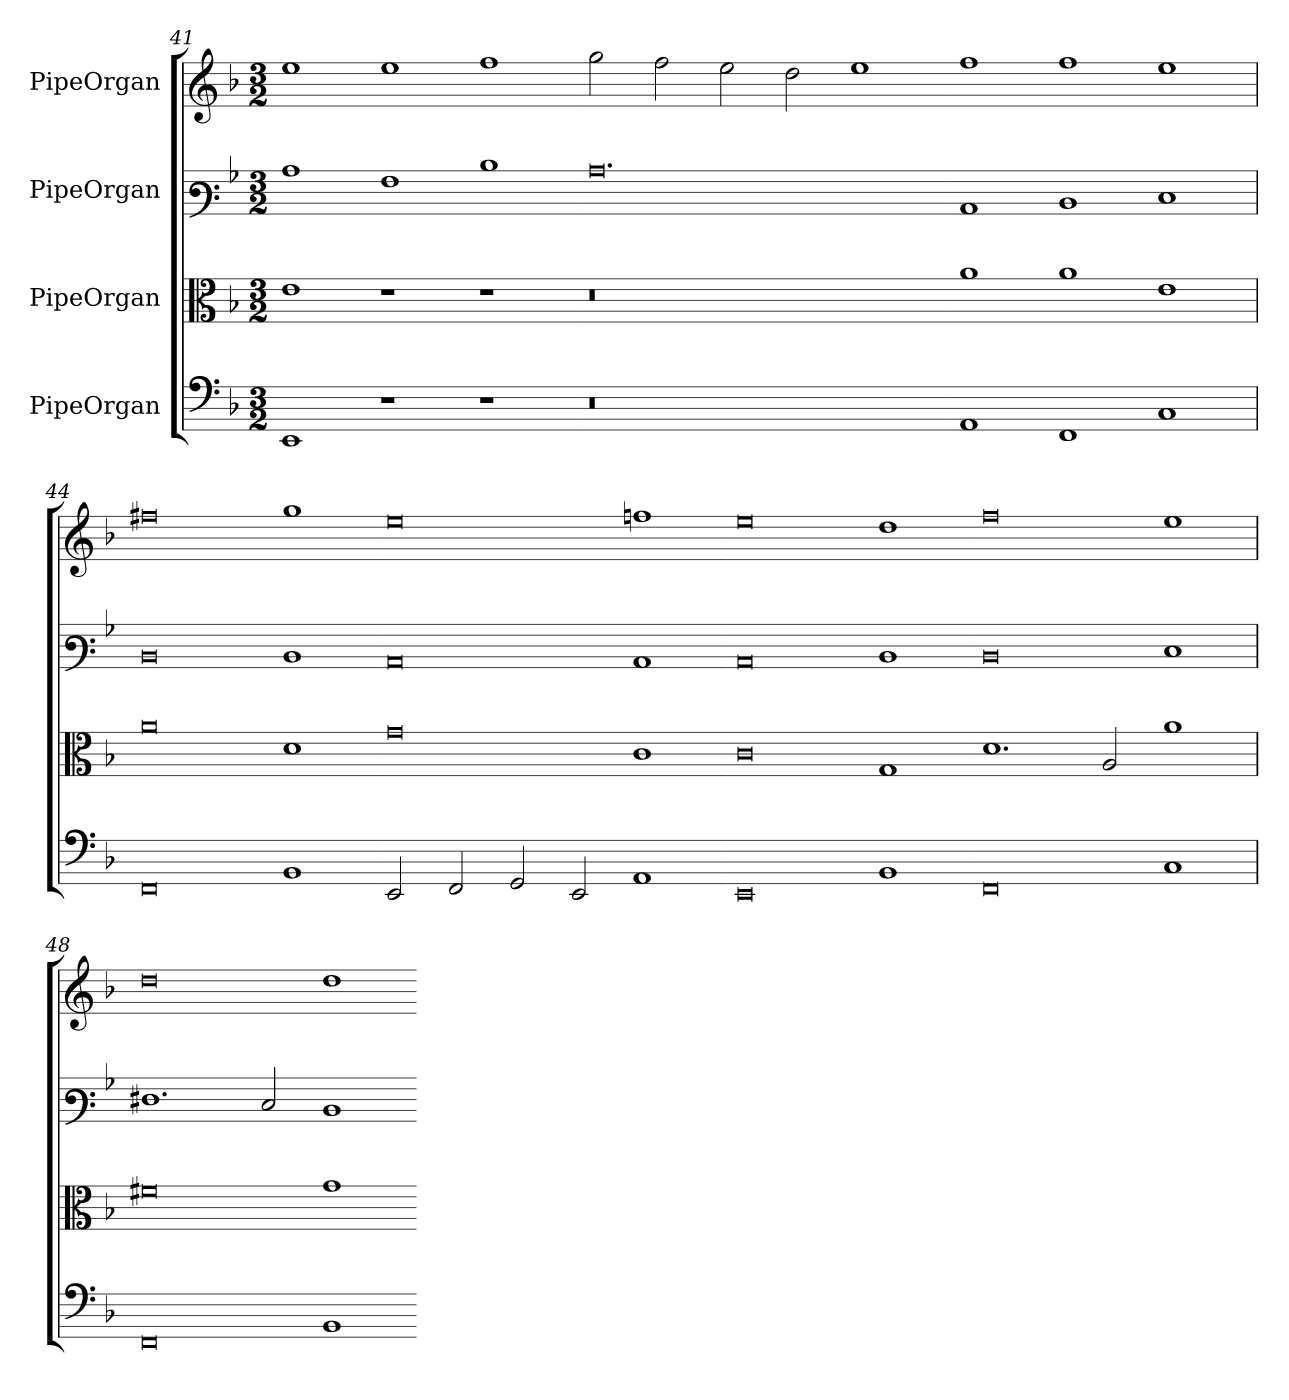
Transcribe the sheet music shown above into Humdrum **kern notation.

**kern	**kern	**kern	**kern
*part4	*part3	*part2	*part1
*staff4	*staff3	*staff2	*staff1
*I"PipeOrgan	*I"PipeOrgan	*I"PipeOrgan	*I"PipeOrgan
*clefF5	*clefC3	*clefF3	*clefG2
*k[b-]	*k[b-]	*k[b-]	*k[b-]
*F:	*F:	*F:	*F:
*M3/2	*M3/2	*M3/2	*M3/2
=41	=41	=41	=41
1CC	1e	1c	1ee
1r	1r	1A	1ee
1r	1r	1d	1ff
=42-	=42-	=42-	=42-
0.r	0.r	0.c	2gg\
.	.	.	2ff\
.	.	.	2ee\
.	.	.	2dd\
.	.	.	1ee
=43-	=43-	=43-	=43-
1FF	1a	1C	1ff
1DD	1a	1D	1ff
1AA	1e	1E	1ee
=44	=44	=44	=44
0DD	0a	0D	0ff#X
1GG	1d	1D	1gg
=45-	=45-	=45-	=45-
2CC/	0g	0C	0ee
2DD/	.	.	.
2EE/	.	.	.
2CC/	.	.	.
1FF	1c	1C	1ffn
=46-	=46-	=46-	=46-
0CC	0c	0C	0ee
1GG	1G	1D	1dd
=47-	=47-	=47-	=47-
0DD	1.d	0D	0ff
.	2A/	.	.
1AA	1a	1E	1ee
=48	=48	=48	=48
0DD	0f#X	1.F#X	0dd
.	.	2E/	.
1GG	1g	1D	1dd
=-	=-	=-	=-
*-	*-	*-	*-
